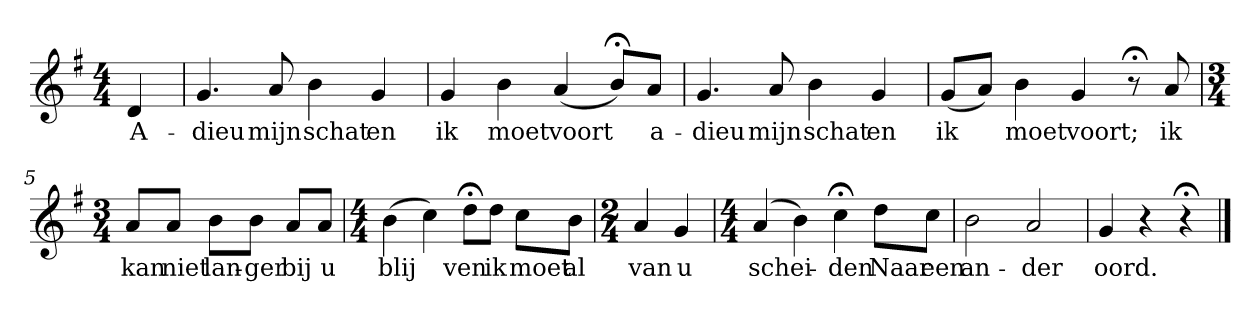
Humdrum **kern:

**kern	**text
*part1	*part1
*staff1	*staff1
*k[f#]	*
*G:	*
*M4/4	*
*MM120	*
=	=
4d	A-
=1	=1
4.g	-dieu
8a	mijn
4b	schat
4g	en
=2	=2
4g	ik
4b	moet
(4a	voort
8b;<L)	.
8aJ	a-
=3	=3
4.g	-dieu
8a	mijn
4b	schat
4g	en
=4	=4
(8gL	ik
8aJ)	.
4b	moet
4g	voort;
8r;<	.
8a	ik
=5	=5
*M3/4	*
8aL	kan
8aJ	niet
8bL	lan-
8bJ	-ger
8aL	bij
8aJ	u
=6	=6
*M4/4	*
(4b	blij
4cc)	.
8dd;<L	ven
8ddJ	ik
8ccL	moet
8bJ	al
=7	=7
*M2/4	*
4a	van
4g	u
=8	=8
*M4/4	*
(4a	schei-
4b)	.
4cc;<	-den
8ddL	Naar
8ccJ	een
=9	=9
2b	an-
2a	-der
=10	=10
4g	oord.
4r	.
4r;<	.
==	==
*-	*-
